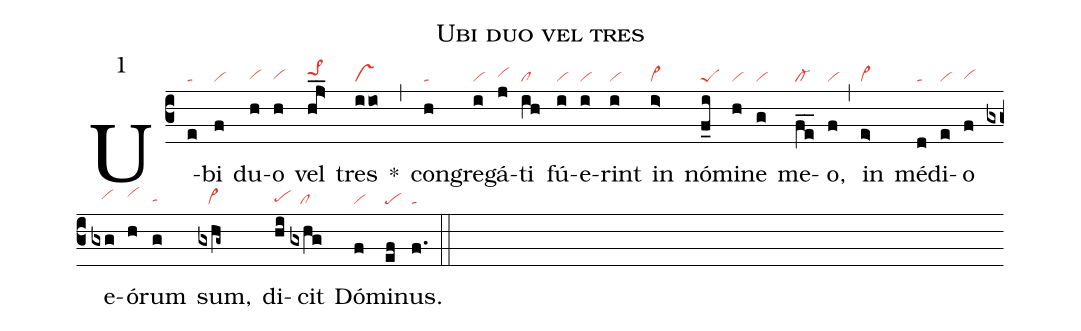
name: Ubi duo vel tres;
mode: 1;
nabc-lines: 1;
%%
(c3)
U(e|ta)bi(f|vi) du(h|vihg)o(h|vihg) vel(h_j>_|pe>1hi) tres(iio|vs) *(,)
con(h|ta)gre(i|vi)gá(j|vihh)ti(ih|cl) fú(i|vi)e(i|vi)rint(i|vi) in(i>|vi>) nó(f_i|peS)mi(h|vi)ne(g|vi) me(fe__|cl-)o,(f|vi) (,)
in(e>|vi>) mé(d|ta)di(e|vi)o(f|vihg) e(gxg|///vihh)ó(h|vihi)rum(g|tahg) sum,(gxhg~|///vi>) di(hi|pehg)cit(gxhg|///cl) Dó(f|vi)mi(ef|pe)nus.(f.|ta) (::)
